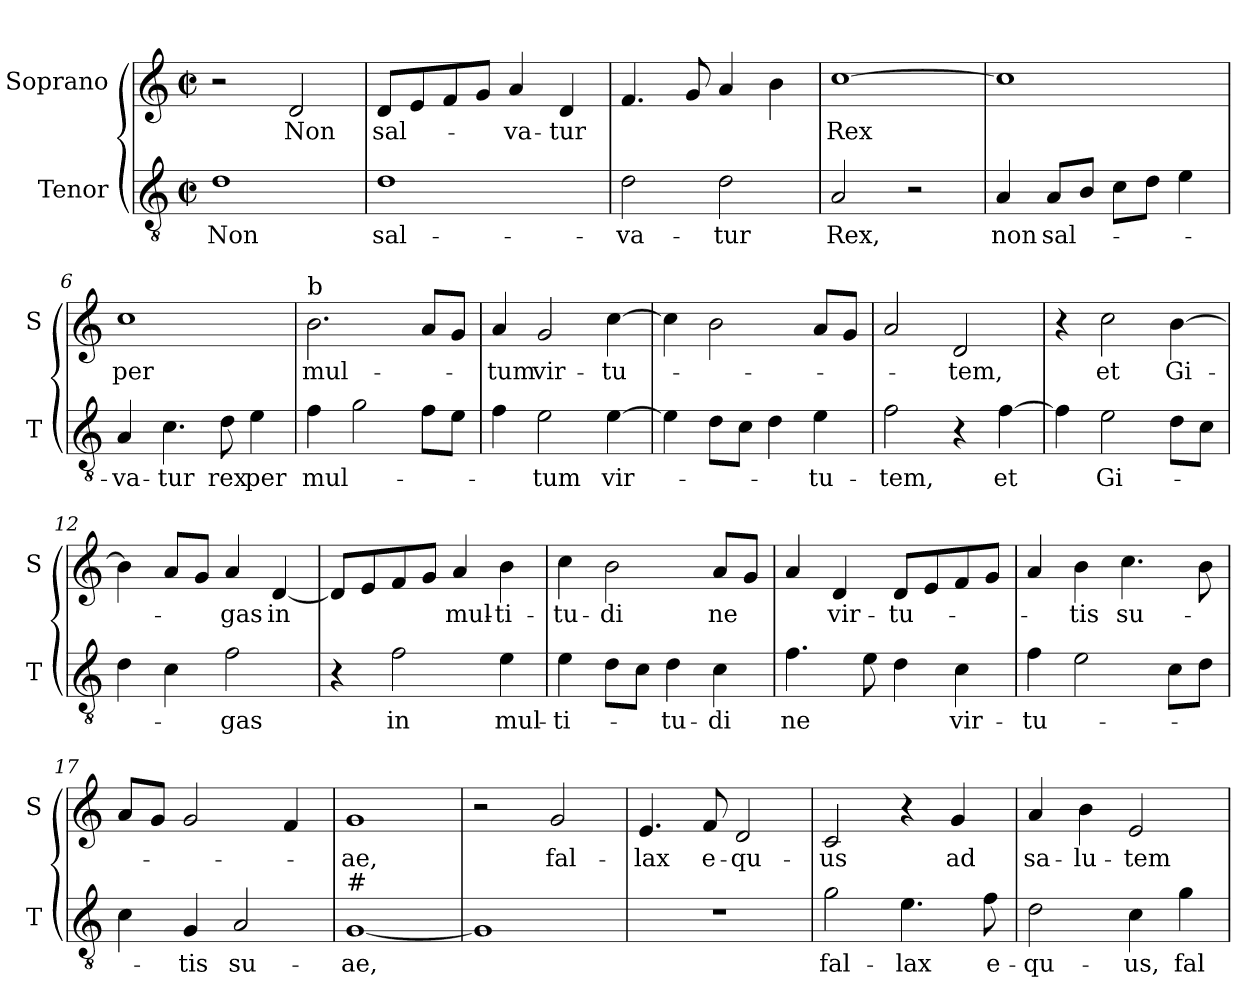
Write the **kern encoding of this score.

**kern	**text	**kern	**text
*part2	*part2	*part1	*part1
*staff2	*staff2	*staff1	*staff1
*I"Tenor	*	*I"Soprano	*
*I'T	*	*I'S	*
*clefGv2	*	*clefG2	*
*k[]	*	*k[]	*
*C:	*	*C:	*
*M2/2	*	*M2/2	*
*met(c|)	*	*met(c|)	*
=1	=1	=1	=1
!	!LO:LY:b	!	!
1d	Non	2r	.
!	!	!	!LO:LY:b
.	.	2d/	Non
=2	=2	=2	=2
!	!LO:LY:b	!	!LO:LY:b
1d	sal-	8d/L	sal-
.	.	8e/	.
.	.	8f/	.
.	.	8g/J	.
!	!	!	!LO:LY:b
.	.	4a/	-va-
!	!	!	!LO:LY:b
.	.	4d/	-tur
=3	=3	=3	=3
!	!LO:LY:b	!	!
2d\	-va-	4.f/	.
.	.	8g/	.
!	!LO:LY:b	!	!
2d\	-tur	4a/	.
.	.	4b\	.
=4	=4	=4	=4
!	!LO:LY:b	!	!LO:LY:b
2A/	Rex,	[1cc	Rex
2r	.	.	.
=5	=5	=5	=5
!	!LO:LY:b	!	!
4A/	non	1cc]	.
!	!LO:LY:b	!	!
8A/L	sal-	.	.
8B/J	.	.	.
8c\L	.	.	.
8d\J	.	.	.
4e\	.	.	.
!!LO:LB:g=z
=6	=6	=6	=6
!	!LO:LY:b	!	!LO:LY:b
4A/	-va-	1cc	per
!	!LO:LY:b	!	!
4.c\	-tur	.	.
!	!LO:LY:b	!	!
8d\	rex	.	.
!	!LO:LY:b	!	!
4e\	per	.	.
=7	=7	=7	=7
!	!	!LO:TX:a:t=b	!
!	!LO:LY:b	!	!LO:LY:b
4f\	mul-	2.b\	mul-
2g\	.	.	.
8f\L	.	8a/L	.
8e\J	.	8g/J	.
=8	=8	=8	=8
!	!	!	!LO:LY:b
4f\	.	4a/	-tum
!	!LO:LY:b	!	!LO:LY:b
2e\	-tum	2g/	vir-
!	!LO:LY:b	!	!LO:LY:b
[4e\	vir-	[4cc\	-tu-
=9	=9	=9	=9
4e\]	.	4cc\]	.
8d\L	.	2b\	.
8c\J	.	.	.
4d\	.	.	.
!	!LO:LY:b	!	!
4e\	-tu-	8a/L	.
.	.	8g/J	.
=10	=10	=10	=10
!	!LO:LY:b	!	!
2f\	-tem,	2a/	.
!	!	!	!LO:LY:b
4r	.	2d/	-tem,
!	!LO:LY:b	!	!
[4f\	et	.	.
!!LO:LB:g=z
=11	=11	=11	=11
4f\]	.	4r	.
!	!LO:LY:b	!	!LO:LY:b
2e\	Gi-	2cc\	et
!	!	!	!LO:LY:b
8d\L	.	[4b\	Gi-
8c\J	.	.	.
=12	=12	=12	=12
4d\	.	4b\]	.
4c\	.	8a/L	.
.	.	8g/J	.
!	!LO:LY:b	!	!LO:LY:b
2f\	-gas	4a/	-gas
!	!	!	!LO:LY:b
.	.	[4d/	in
=13	=13	=13	=13
4r	.	8d/L]	.
.	.	8e/	.
!	!LO:LY:b	!	!
2f\	in	8f/	.
.	.	8g/J	.
!	!	!	!LO:LY:b
.	.	4a/	mul-
!	!LO:LY:b	!	!LO:LY:b
4e\	mul-	4b\	-ti-
=14	=14	=14	=14
!	!LO:LY:b	!	!LO:LY:b
4e\	-ti-	4cc\	-tu-
!	!	!	!LO:LY:b
8d\L	.	2b\	-di
8c\J	.	.	.
!	!LO:LY:b	!	!
4d\	-tu-	.	.
!	!LO:LY:b	!	!LO:LY:b
4c\	-di	8a/L	ne
.	.	8g/J	.
=15	=15	=15	=15
!	!LO:LY:b	!	!
4.f\	ne	4a/	.
!	!	!	!LO:LY:b
.	.	4d/	vir-
8e\	.	.	.
!	!	!	!LO:LY:b
4d\	.	8d/L	-tu-
.	.	8e/	.
!	!LO:LY:b	!	!
4c\	vir-	8f/	.
.	.	8g/J	.
!!LO:LB:g=z
=16	=16	=16	=16
!	!LO:LY:b	!	!
4f\	-tu-	4a/	.
!	!	!	!LO:LY:b
2e\	.	4b\	-tis
!	!	!	!LO:LY:b
.	.	4.cc\	su-
8c\L	.	.	.
8d\J	.	8b\	.
=17	=17	=17	=17
4c\	.	8a/L	.
.	.	8g/J	.
!	!LO:LY:b	!	!
4G/	-tis	2g/	.
!	!LO:LY:b	!	!
2A/	su-	.	.
.	.	4f/	.
=18	=18	=18	=18
!LO:TX:a:t=#	!	!	!
!	!LO:LY:b	!	!LO:LY:b
[1G	-ae,	1g	-ae,
=19	=19	=19	=19
1G]	.	2r	.
!	!	!	!LO:LY:b
.	.	2g/	fal-
=20	=20	=20	=20
!	!	!	!LO:LY:b
1r	.	4.e/	-lax
!	!	!	!LO:LY:b
.	.	8f/	e-
!	!	!	!LO:LY:b
.	.	2d/	-qu-
!!LO:PB:g=z
=21	=21	=21	=21
!	!LO:LY:b	!	!LO:LY:b
2g\	fal-	2c/	-us
!	!LO:LY:b	!	!
4.e\	-lax	4r	.
!	!	!	!LO:LY:b
.	.	4g/	ad
!	!LO:LY:b	!	!
8f\	e-	.	.
=22	=22	=22	=22
!	!LO:LY:b	!	!LO:LY:b
2d\	-qu-	4a/	sa-
!	!	!	!LO:LY:b
.	.	4b\	-lu-
!	!LO:LY:b	!	!LO:LY:b
4c\	-us,	2e/	-tem
!	!LO:LY:b	!	!
4g\	fal-	.	.
=	=	=	=
*-	*-	*-	*-
